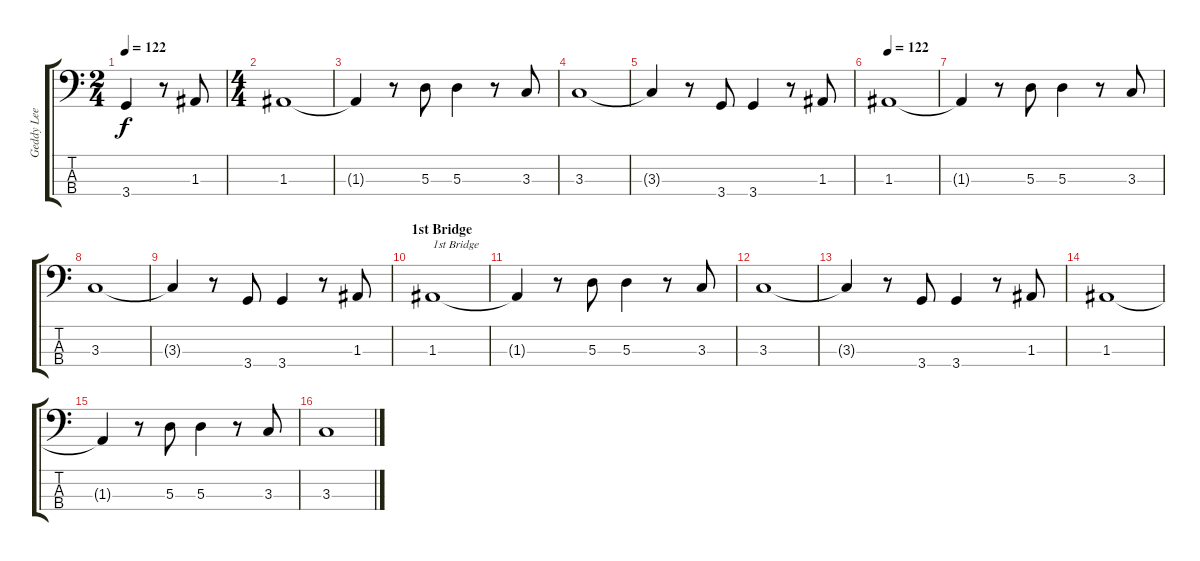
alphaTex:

\track ("Geddy Lee" "Geddy Lee") {instrument electricbassfinger}
\staff {score tabs}
\tuning (G2 D2 A1 E1) {hide}
\ts (2 4)
\tempo 122
\clef f4
\ks c
3.4.4{dy f} r.8 1.3.8 |
\ts (4 4)
1.3.1 |
1.3{t}.4 r.8 5.3.8 5.3.4 r.8 3.3.8 |
3.3.1 |
3.3{t}.4 r.8 3.4.8 3.4.4 r.8 1.3.8 |
\tempo 122
1.3.1 |
1.3{t}.4 r.8 5.3.8 5.3.4 r.8 3.3.8 |
3.3.1 |
3.3{t}.4 r.8 3.4.8 3.4.4 r.8 1.3.8 |
\section ("" "1st Bridge")
1.3.1{txt "1st Bridge"} |
1.3{t}.4 r.8 5.3.8 5.3.4 r.8 3.3.8 |
3.3.1 |
3.3{t}.4 r.8 3.4.8 3.4.4 r.8 1.3.8 |
1.3.1 |
1.3{t}.4 r.8 5.3.8 5.3.4 r.8 3.3.8 |
3.3.1
